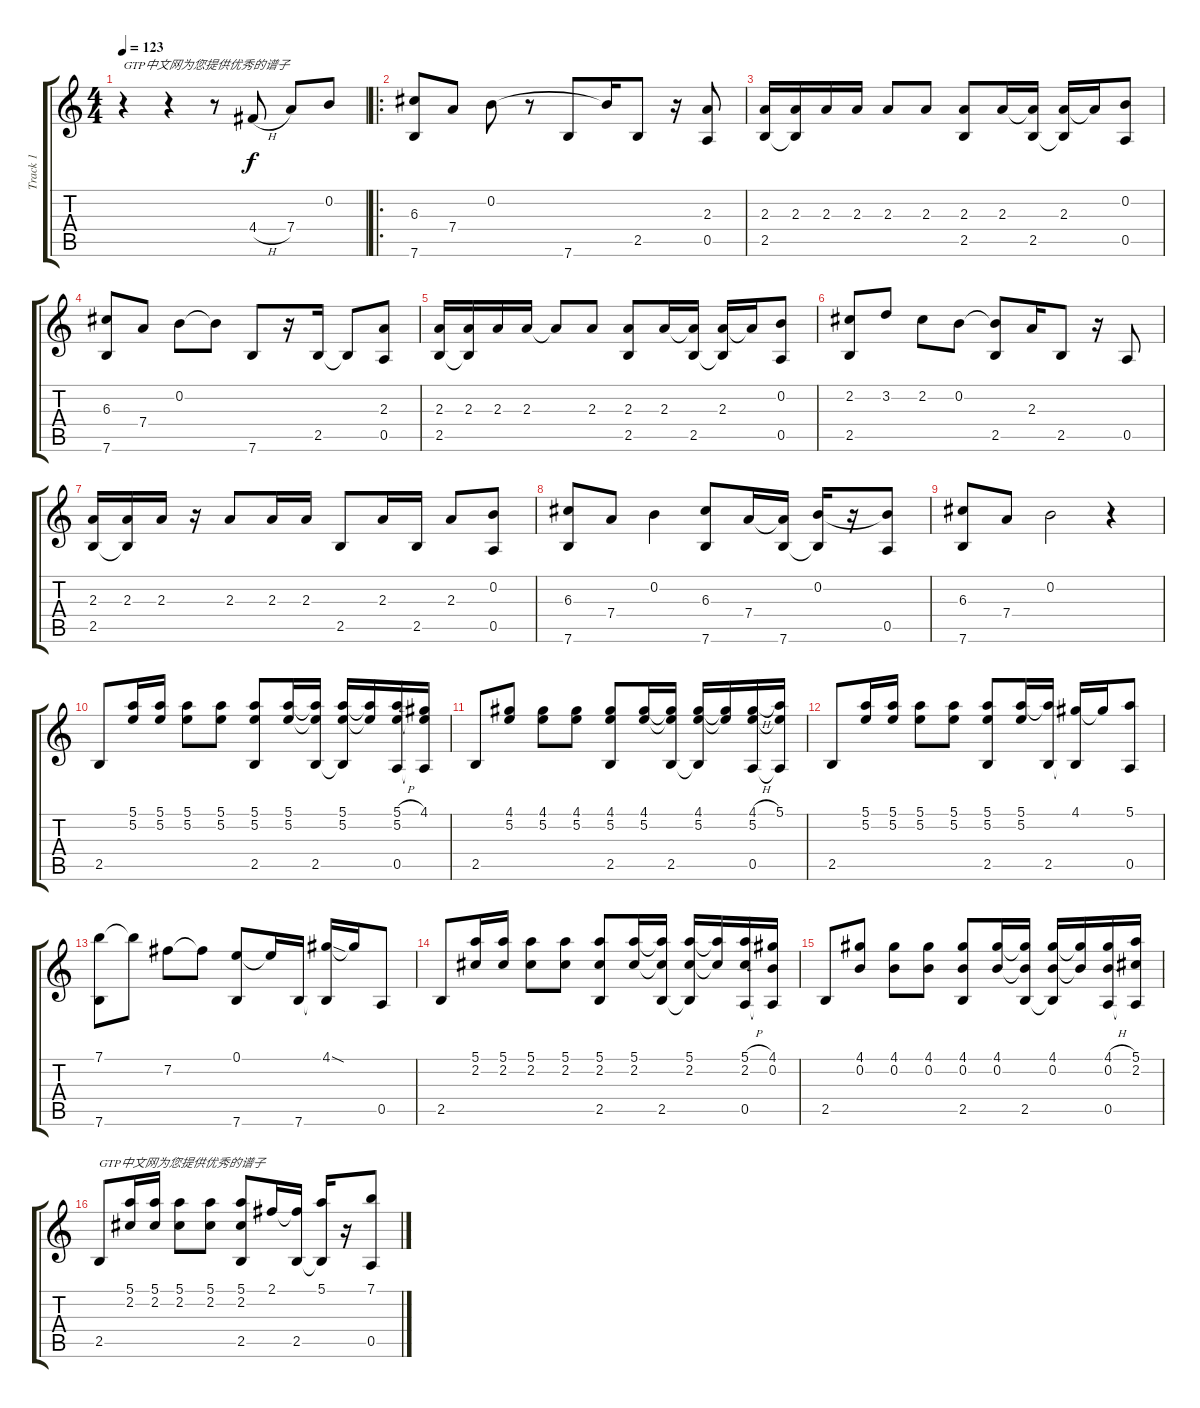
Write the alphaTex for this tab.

\track ("Track 1" "Track 1") {instrument acousticguitarnylon}
\staff {score tabs}
\tuning (E4 B3 G3 D3 A2 E2) {hide}
\ts (4 4)
\tempo 123
\clef g2
\ks c
r.4{txt "GTP中文网为您提供优秀的谱子" dy f instrument acousticguitarnylon} r.4 r.8 4.4{h}.8 7.4.8 0.2.8 |
\ro
(6.3 7.6).8 7.4.8 0.2.8 r.8 7.6.8 0.2{t}.16 2.5.8 r.16 (2.3 0.5).8 |
(2.3 2.5).16 (2.3 2.5{t}).16 2.3.16 2.3.16 2.3.8 2.3.8 (2.3 2.5).8 2.3.16 (2.3{t} 2.5).16 (2.3 2.5{t}).16 2.3{t}.16 (0.2 0.5).8 |
(6.3 7.6).8 7.4.8 0.2.8 0.2{t}.8 7.6.8 r.16 2.5.16 2.5{t}.8 (2.3 0.5).8 |
(2.3 2.5).16 (2.3 2.5{t}).16 2.3.16 2.3.16 2.3{t}.8 2.3.8 (2.3 2.5).8 2.3.16 (2.3{t} 2.5).16 (2.3 2.5{t}).16 2.3{t}.16 (0.2 0.5).8 |
(2.2 2.5).8 3.2.8 2.2.8 0.2.8 (0.2{t} 2.5).8 2.3.16 2.5.8 r.16 0.5.8 |
(2.3 2.5).16 (2.3 2.5{t}).16 2.3.16 r.16 2.3.8 2.3.16 2.3.16 2.5.8 2.3.16 2.5.16 2.3.8 (0.2 0.5).8 |
(6.3 7.6).8 7.4.8 0.2.4 (6.3 7.6).8 7.4.16 (7.4{t} 7.6).16 (0.2 7.6{t}).16 r.16 (0.2{t} 0.5).8 |
(6.3 7.6).8 7.4.8 0.2.2 r.4 |
2.5.8 (5.1 5.2).16 (5.1 5.2).16 (5.1 5.2).8 (5.1 5.2).8 (5.1 5.2 2.5).8 (5.1 5.2).16 (5.1{t} 5.2{t} 2.5).16 (5.1 5.2 2.5{t}).16 (5.1{t} 5.2{t}).16 (5.1{h} 5.2 0.5).16 (4.1 5.2{t} 0.5{t}).16 |
2.5.8 (4.1 5.2).8 (4.1 5.2).8 (4.1 5.2).8 (4.1 5.2 2.5).8 (4.1 5.2).16 (4.1{t} 5.2{t} 2.5).16 (4.1 5.2 2.5{t}).16 (4.1{t} 5.2{t}).16 (4.1{h} 5.2 0.5).16 (5.1 5.2{t} 0.5{t}).16 |
2.5.8 (5.1 5.2).16 (5.1 5.2).16 (5.1 5.2).8 (5.1 5.2).8 (5.1 5.2 2.5).8 (5.1 5.2).16 (5.1{t} 2.5).16 (4.1 2.5{t}).16 4.1{t}.16 (5.1 0.5).8 |
(7.1 7.6).8 7.1{t}.8 7.2.8 7.2{t}.8 (0.1 7.6).8 0.1{t}.16 7.6.16 (4.1{sod} 7.6{t}).16 4.1{t}.16 0.5.8 |
2.5.8 (5.1 2.2).16 (5.1 2.2).16 (5.1 2.2).8 (5.1 2.2).8 (5.1 2.2 2.5).8 (5.1 2.2).16 (5.1{t} 2.2{t} 2.5).16 (5.1 2.2 2.5{t}).16 (5.1{t} 2.2{t}).16 (5.1{h} 2.2{h} 0.5).16 (4.1 0.2 0.5{t}).16 |
2.5.8 (4.1 0.2).8 (4.1 0.2).8 (4.1 0.2).8 (4.1 0.2 2.5).8 (4.1 0.2).16 (4.1{t} 0.2{t} 2.5).16 (4.1 0.2 2.5{t}).16 (4.1{t} 0.2{t}).16 (4.1{h} 0.2{h} 0.5).16 (5.1 2.2 0.5{t}).16 |
2.5.8{txt "GTP中文网为您提供优秀的谱子"} (5.1 2.2).16 (5.1 2.2).16 (5.1 2.2).8 (5.1 2.2).8 (5.1 2.2 2.5).8 2.1.16 (2.1{t} 2.5).16 (5.1 2.5{t}).16 r.16 (7.1 0.5).8
